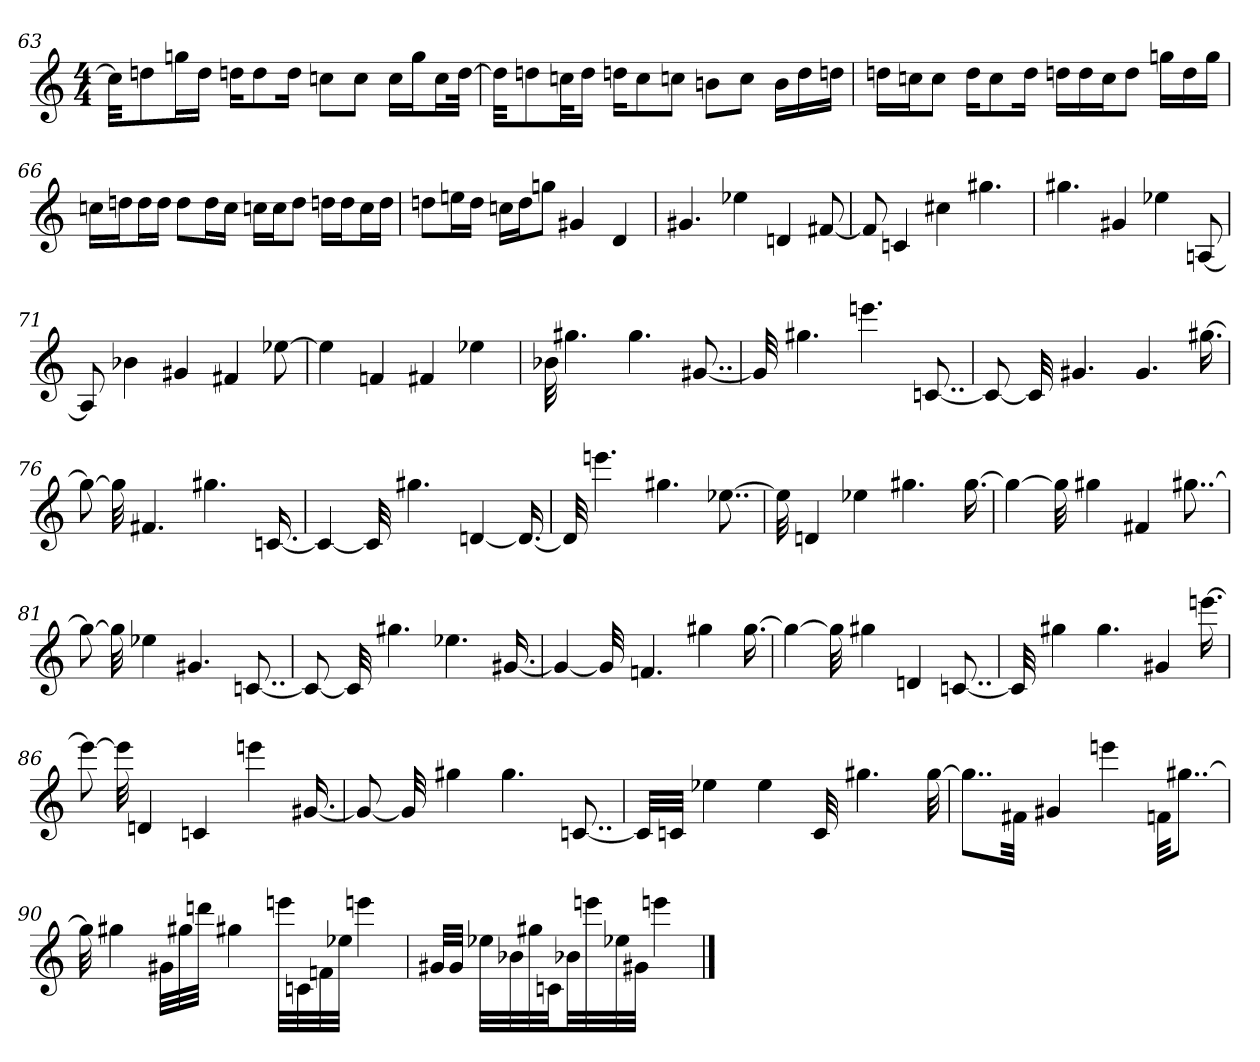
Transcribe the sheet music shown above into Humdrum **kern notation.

**kern
*part1
*staff1
*clefG2
*M4/4
=63
32cc\KKL]
8ddn\
16ggn\L
16dd\JJ
16ddn\KL
8dd\
16dd\Jk
8ccn\L
8cc\J
16cc\LL
16gg\J
16cc\L
[32dd\JJk
=64
32dd\KKL]
8ddn\
32ccn\KL
16dd\JJ
16ddn\KL
8cc\
8ccn\J
8bn\L
8cc\J
16b\LL
16dd\
16ddn\JJ
=65
16ddn\LL
16ccn\J
8cc\J
16dd\KL
8cc\
16dd\Jk
16ddn\LL
16dd\J
16cc\K
8dd\J
16ggn\LL
16dd\
16gg\JJ
=66
16ccn\LL
16ddn\J
16dd\L
16dd\JJ
8dd\L
16dd\L
16cc\JJ
16ccn\LL
16cc\J
8dd\J
16ddn\LL
16dd\J
16cc\L
16dd\JJ
=67
8ddn\L
16een\L
16dd\JJ
16ccn\LL
16dd\J
8ggn\J
4g#X
4d
=68
4.g#X
4ee-X
4dn
[8f#X
=69
8f#]
4cn
4cc#X
4.gg#X
=70
4.gg#X
4g#X
4ee-X
[8An
=71
8A]
4b-X
4g#X
4f#X
[8ee-X
=72
4ee-]
4fn
4f#X
4ee-X
=73
32b-X
4.gg#X
4.gg#
[8..g#X
=74
32g#]
4.gg#X
4.eeen
[8..cn
=75
8c_
32c]
4.g#X
4.g#
[16.gg#X
=76
8gg#_
32gg#]
4.f#X
4.gg#X
[16.cn
=77
4c_
32c]
4.gg#X
[4dn
16.d_
=78
32d]
4.eeen
4.gg#X
[8..ee-X
=79
32ee-]
4dn
4ee-X
4.gg#X
[16.gg#
=80
4gg#_
32gg#]
4gg#X
4f#X
[8..gg#X
=81
8gg#_
32gg#]
4ee-X
4.g#X
[8..cn
=82
8c_
32c]
4.gg#X
4.ee-X
[16.g#X
=83
4g#_
32g#]
4.fn
4gg#X
[16.gg#
=84
4gg#_
32gg#]
4gg#X
4dn
[8..cn
=85
32c]
4gg#X
4.gg#
4g#X
[16.eeen
=86
8eee_
32eee]
4dn
4cn
4eeen
[16.g#X
=87
8g#_
32g#]
4gg#X
4.gg#
[8..cn
=88
32c/LLL]
32cn/JJJ
4ee-X
4ee-
32c
4.gg#X
[32gg#
=89
8..gg#\L]
32f#X\Jkk
4g#X
4eeen
32fn\KKL
[8..gg#X\J
=90
32gg#]
4gg#X
32g#X\LLL
32gg#X\
32dddn\JJJ
4gg#X
32eeen\LLL
32cn\
32fn\
32ee-X\JJJ
4eeen
=91
32g#X/LLL
32g#/JJJ
32ee-X\LLL
32b-X\
32gg#X\
32cn\JJ
32b-X\LL
32eeen\
32ee-X\
32g#X\JJJ
4eeen
==
*-
